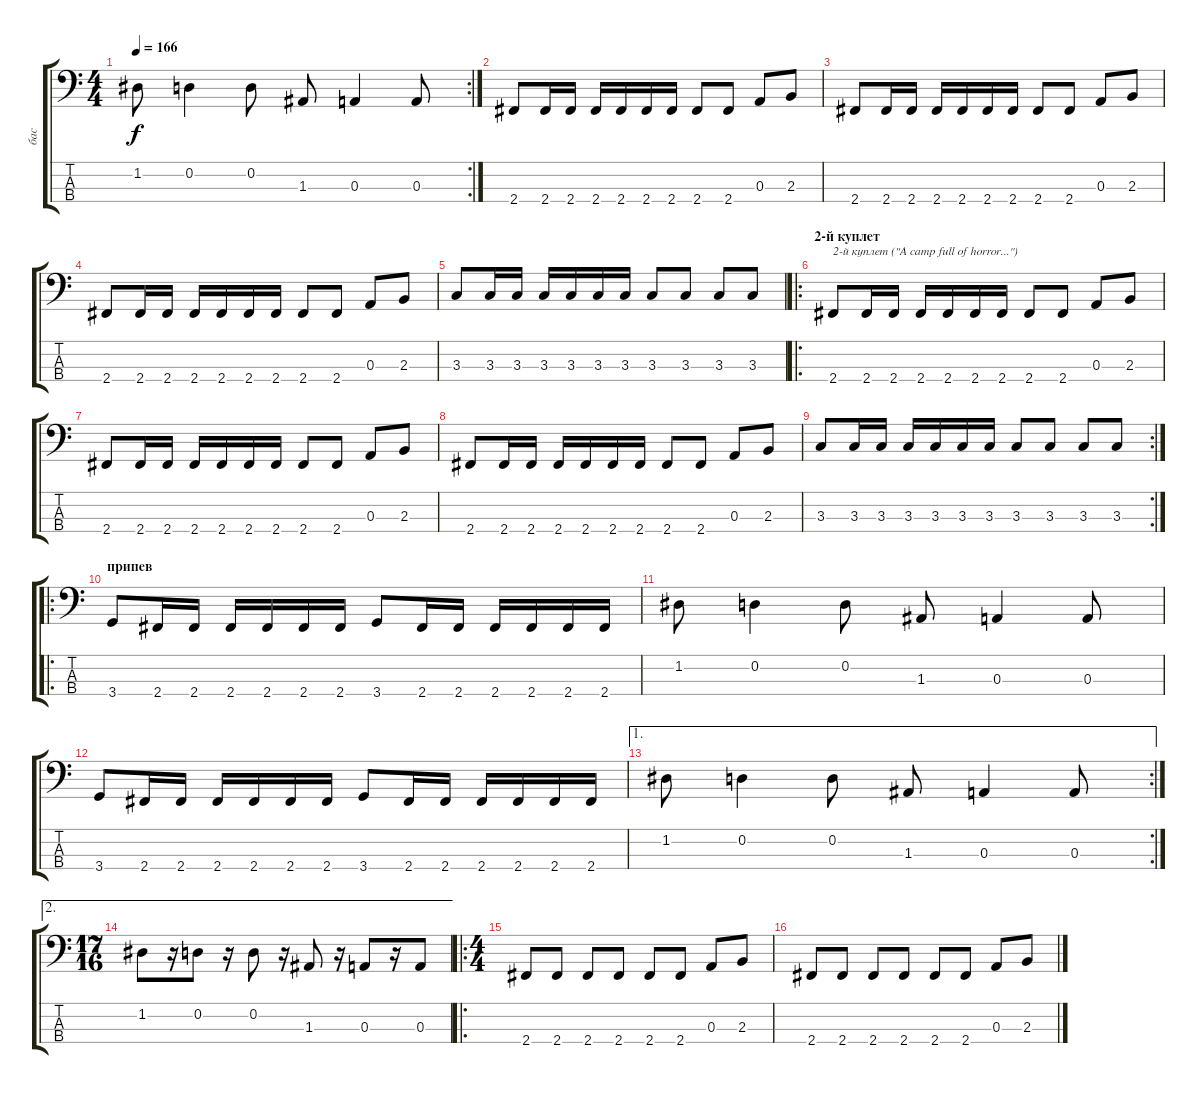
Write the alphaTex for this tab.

\track ("бас" "бас") {instrument electricbassfinger}
\staff {score tabs}
\tuning (G2 D2 A1 E1) {hide}
\rc 2
\ts (4 4)
\tempo 166
\clef f4
\ks c
1.2.8{dy f} 0.2.4 0.2.8 1.3.8 0.3.4 0.3.8 |
2.4.8 2.4.16 2.4.16 2.4.16 2.4.16 2.4.16 2.4.16 2.4.8 2.4.8 0.3.8 2.3.8 |
2.4.8 2.4.16 2.4.16 2.4.16 2.4.16 2.4.16 2.4.16 2.4.8 2.4.8 0.3.8 2.3.8 |
2.4.8 2.4.16 2.4.16 2.4.16 2.4.16 2.4.16 2.4.16 2.4.8 2.4.8 0.3.8 2.3.8 |
3.3.8 3.3.16 3.3.16 3.3.16 3.3.16 3.3.16 3.3.16 3.3.8 3.3.8 3.3.8 3.3.8 |
\ro
\section ("" "2-й куплет")
2.4.8{txt "2-й куплет (\"A camp full of horror...\")"} 2.4.16 2.4.16 2.4.16 2.4.16 2.4.16 2.4.16 2.4.8 2.4.8 0.3.8 2.3.8 |
2.4.8 2.4.16 2.4.16 2.4.16 2.4.16 2.4.16 2.4.16 2.4.8 2.4.8 0.3.8 2.3.8 |
2.4.8 2.4.16 2.4.16 2.4.16 2.4.16 2.4.16 2.4.16 2.4.8 2.4.8 0.3.8 2.3.8 |
\rc 2
3.3.8 3.3.16 3.3.16 3.3.16 3.3.16 3.3.16 3.3.16 3.3.8 3.3.8 3.3.8 3.3.8 |
\ro
\section ("" "припев")
3.4.8 2.4.16 2.4.16 2.4.16 2.4.16 2.4.16 2.4.16 3.4.8 2.4.16 2.4.16 2.4.16 2.4.16 2.4.16 2.4.16 |
1.2.8 0.2.4 0.2.8 1.3.8 0.3.4 0.3.8 |
3.4.8 2.4.16 2.4.16 2.4.16 2.4.16 2.4.16 2.4.16 3.4.8 2.4.16 2.4.16 2.4.16 2.4.16 2.4.16 2.4.16 |
\ae 1
\rc 2
1.2.8 0.2.4 0.2.8 1.3.8 0.3.4 0.3.8 |
\ae 2
\ts (17 16)
1.2.8 r.16 0.2.8 r.16 0.2.8 r.16 1.3.8 r.16 0.3.8 r.16 0.3.8 |
\ro
\ts (4 4)
2.4.8 2.4.8 2.4.8 2.4.8 2.4.8 2.4.8 0.3.8 2.3.8 |
2.4.8 2.4.8 2.4.8 2.4.8 2.4.8 2.4.8 0.3.8 2.3.8
